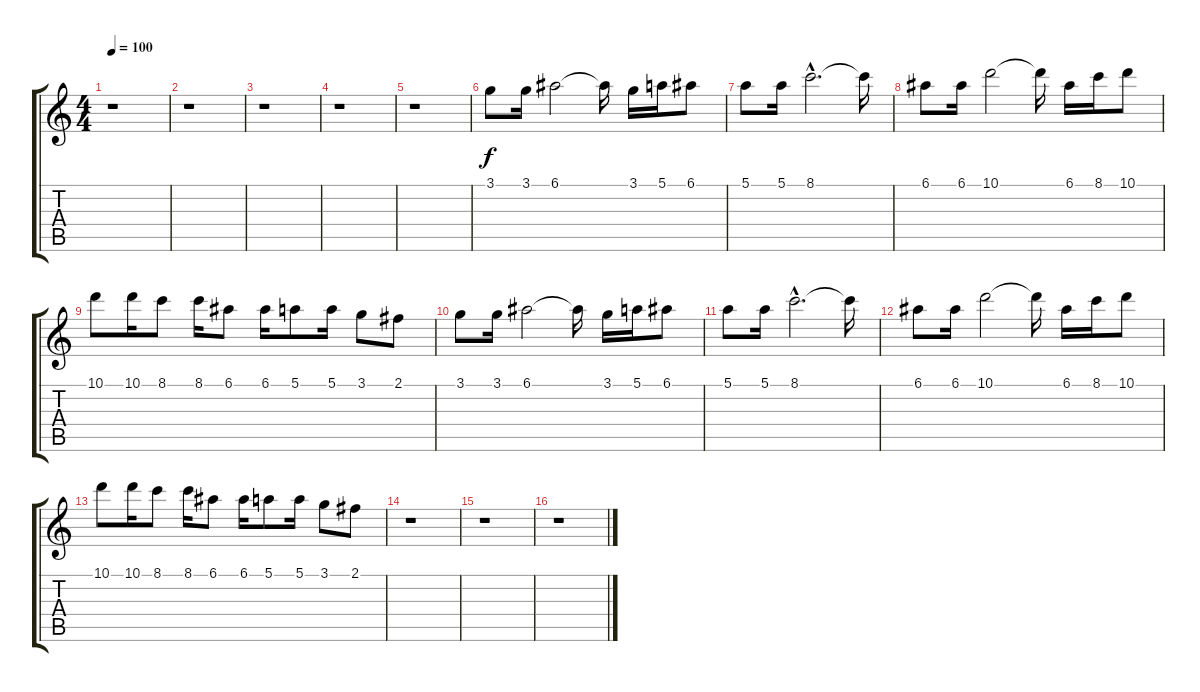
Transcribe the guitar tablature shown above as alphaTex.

\track "" {instrument overdrivenguitar}
\staff {score tabs}
\tuning (E4 B3 G3 D3 A2 E2) {hide}
\ts (4 4)
\tempo 100
\clef g2
\ks c
r.1{dy f} |
r.1 |
r.1 |
r.1 |
r.1 |
3.1.8 3.1.16 6.1.2 6.1{t}.16 3.1.16 5.1.16 6.1.8 |
5.1.8 5.1.16 8.1{hac}.2{d} 8.1{t}.16 |
6.1.8 6.1.16 10.1.2 10.1{t}.16 6.1.16 8.1.16 10.1.8 |
10.1.8 10.1.16 8.1.8 8.1.16 6.1.8 6.1.16 5.1.8 5.1.16 3.1.8 2.1.8 |
3.1.8 3.1.16 6.1.2 6.1{t}.16 3.1.16 5.1.16 6.1.8 |
5.1.8 5.1.16 8.1{hac}.2{d} 8.1{t}.16 |
6.1.8 6.1.16 10.1.2 10.1{t}.16 6.1.16 8.1.16 10.1.8 |
10.1.8 10.1.16 8.1.8 8.1.16 6.1.8 6.1.16 5.1.8 5.1.16 3.1.8 2.1.8 |
r.1 |
r.1 |
r.1
